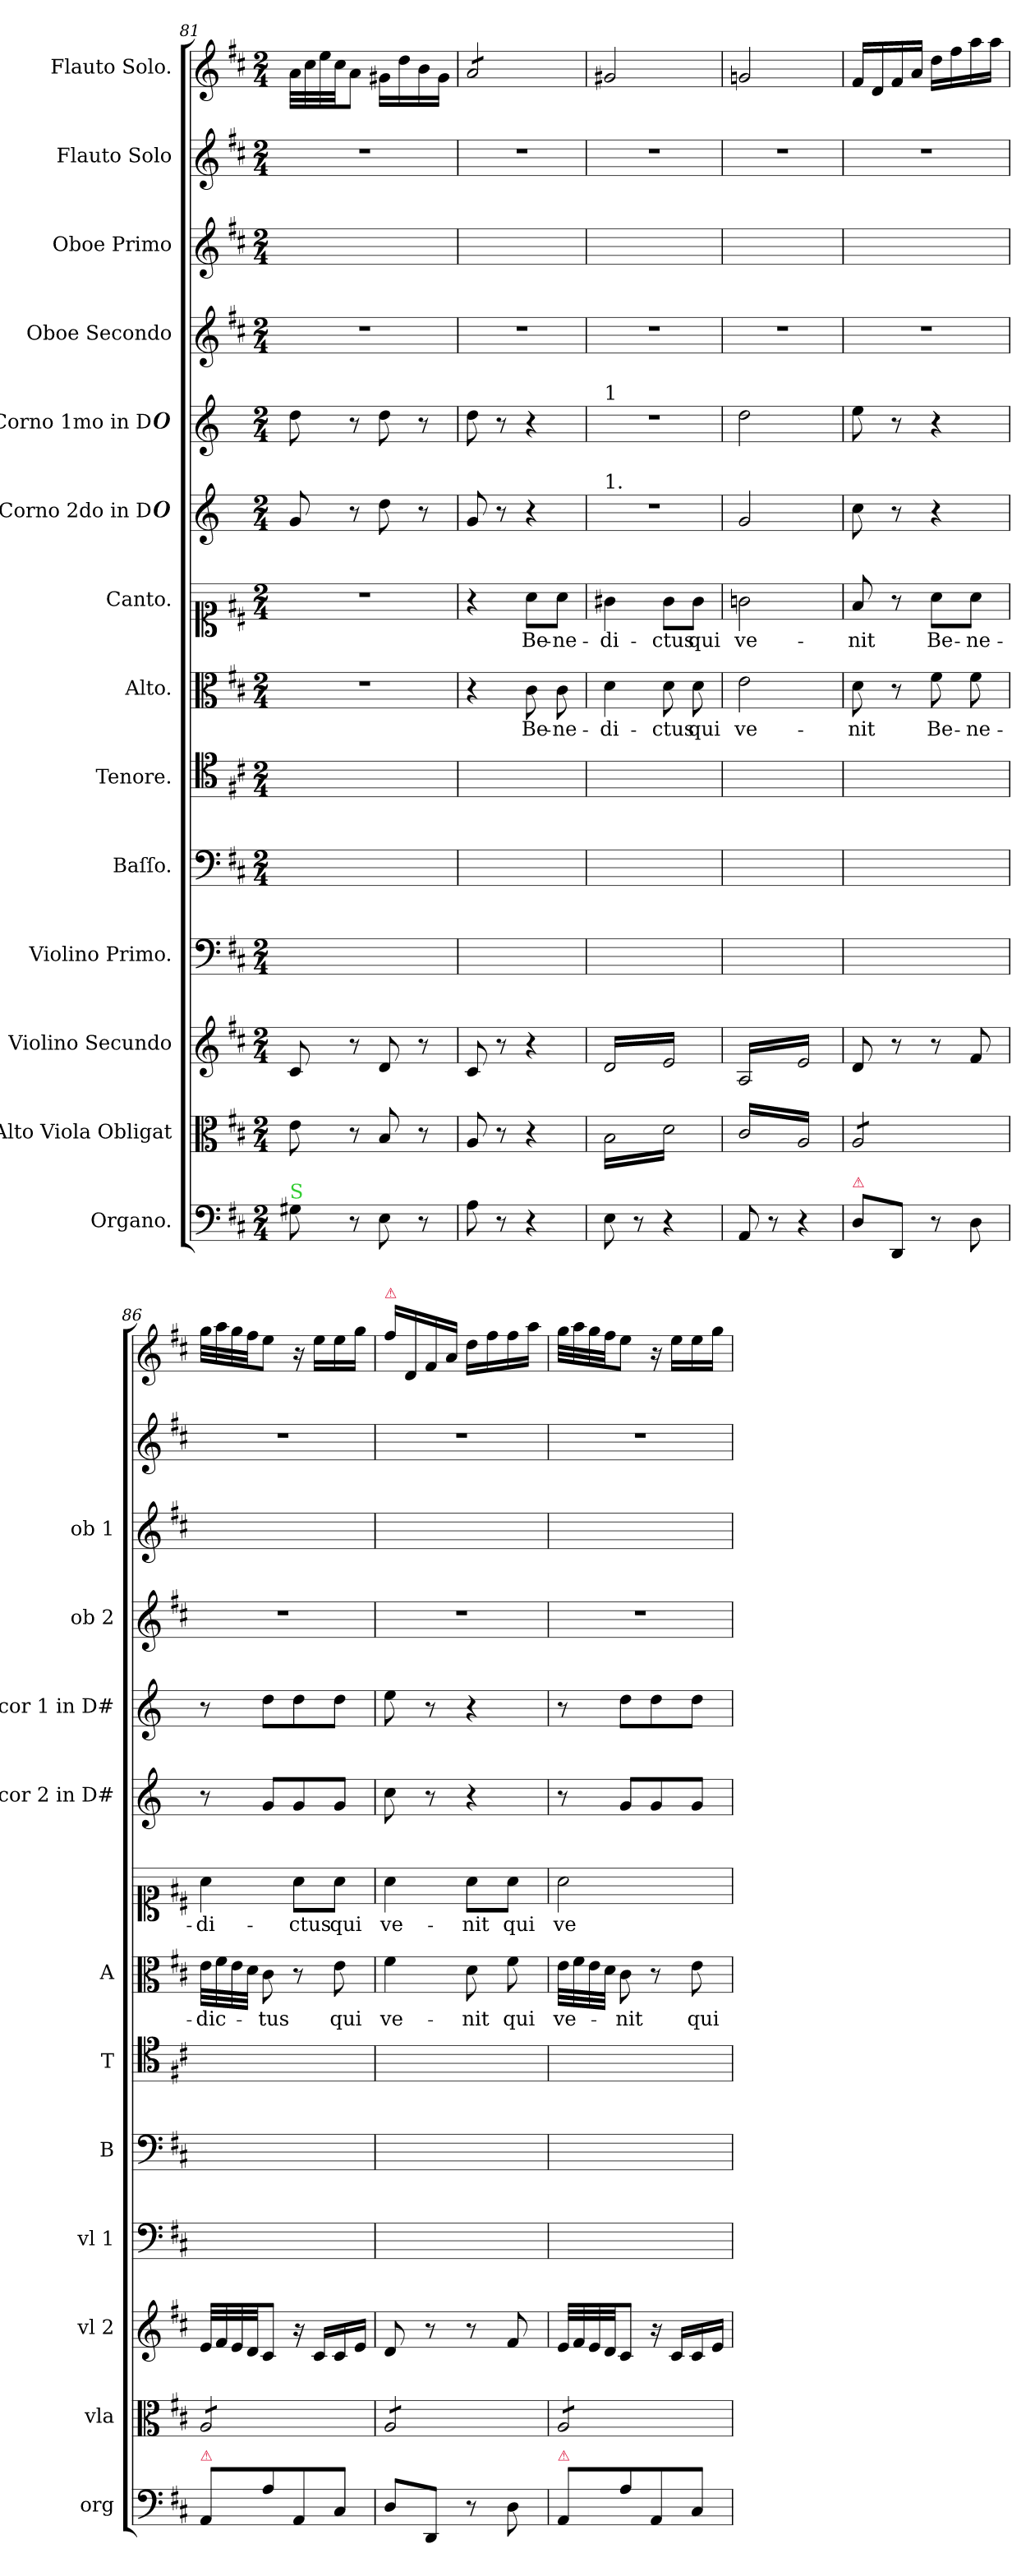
**kern	**kern	**kern	**kern	**kern	**kern	**kern	**text	**kern	**text	**kern	**kern	**kern	**kern	**kern	**kern
*part14	*part13	*part12	*part11	*part10	*part9	*part8	*part8	*part7	*part7	*part6	*part5	*part4	*part3	*part2	*part1
*staff14	*staff13	*staff12	*staff11	*staff10	*staff9	*staff8	*staff8	*staff7	*staff7	*staff6	*staff5	*staff4	*staff3	*staff2	*staff1
*I"Organo.	*I"Alto Viola Obligat	*I"Violino Secundo	*I"Violino Primo.	*I"Baſſo.	*I"Tenore.	*I"Alto.	*	*I"Canto.	*	*I"Corno 2do in D#	*I"Corno 1mo in D#	*I"Oboe Secondo	*I"Oboe Primo	*I"Flauto Solo	*I"Flauto Solo.
*I'org	*I'vla	*I'vl 2	*I'vl 1	*I'B	*I'T	*I'A	*	*	*	*I'cor 2 in D#	*I'cor 1 in D#	*I'ob 2	*I'ob 1	*	*
*clefF4	*clefC3	*clefG2	*clefF4	*clefF4	*clefC4	*clefC3	*	*clefC1	*	*clefG2	*clefG2	*clefG2	*clefG2	*clefG2	*clefG2
*	*	*	*	*	*	*	*	*	*	*ITrd6c10	*ITrd6c10	*	*	*	*
*k[f#c#]	*k[f#c#]	*k[f#c#]	*k[f#c#]	*k[f#c#]	*k[f#c#]	*k[f#c#]	*	*k[f#c#]	*	*k[f#c#]	*k[f#c#]	*k[f#c#]	*k[f#c#]	*k[f#c#]	*k[f#c#]
*D:	*D:	*D:	*D:	*D:	*D:	*D:	*	*D:	*	*D:	*D:	*D:	*D:	*D:	*D:
*M2/4	*M2/4	*M2/4	*M2/4	*M2/4	*M2/4	*M2/4	*	*M2/4	*	*M2/4	*M2/4	*M2/4	*M2/4	*M2/4	*M2/4
=81	=81	=81	=81	=81	=81	=81	=81	=81	=81	=81	=81	=81	=81	=81	=81
!LO:TX:a:color=limegreen:t=S	!	!	!	!	!	!	!	!	!	!	!	!	!	!	!
8G#X\	8e\	8c#/	2ryy	2ryy	2ryy	2r	.	2r	.	8A/	8e\	2r	2ryy	2r	32a\LLL
.	.	.	.	.	.	.	.	.	.	.	.	.	.	.	32cc#\
.	.	.	.	.	.	.	.	.	.	.	.	.	.	.	32ee\
.	.	.	.	.	.	.	.	.	.	.	.	.	.	.	32cc#\JJ
8r	8r	8r	.	.	.	.	.	.	.	8r	8r	.	.	.	8a\J
8E\	8B/	8d/	.	.	.	.	.	.	.	8e\	8e\	.	.	.	16g#X\LL
.	.	.	.	.	.	.	.	.	.	.	.	.	.	.	16dd\
8r	8r	8r	.	.	.	.	.	.	.	8r	8r	.	.	.	16b\
.	.	.	.	.	.	.	.	.	.	.	.	.	.	.	16g#\JJ
=82	=82	=82	=82	=82	=82	=82	=82	=82	=82	=82	=82	=82	=82	=82	=82
*	*	*	*	*	*	*	*	*	*	*	*	*	*	*	*tremolo
8A\	8A/	8c#/	2ryy	2ryy	2ryy	4r	.	4r	.	8A/	8e\	2r	2ryy	2r	8a/L
8r	8r	8r	.	.	.	.	.	.	.	8r	8r	.	.	.	8a/
4r	4r	4r	.	.	.	8c#\	Be-	8a\L	Be-	4r	4r	.	.	.	8a/
.	.	.	.	.	.	8c#\	-ne-	8a\J	-ne-	.	.	.	.	.	8a/J
*	*	*	*	*	*	*	*	*	*	*	*	*	*	*	*Xtremolo
=83	=83	=83	=83	=83	=83	=83	=83	=83	=83	=83	=83	=83	=83	=83	=83
!	!	!	!	!	!	!	!	!	!	!	!LO:TX:a:t=1	!	!	!	!
!	!	!	!	!	!	!	!	!	!	!LO:TX:a:t=1.	!	!	!	!	!
*	*tremolo	*	*	*	*	*	*	*	*	*	*	*	*	*	*
*	*	*tremolo	*	*	*	*	*	*	*	*	*	*	*	*	*
8E\	16B\LL	16d/LL	2ryy	2ryy	2ryy	4d\	-di-	4g#X\	-di-	2r	2r	2r	2ryy	2r	2g#X/
.	16d\	16e/	.	.	.	.	.	.	.	.	.	.	.	.	.
8r	16B\	16d/	.	.	.	.	.	.	.	.	.	.	.	.	.
.	16d\	16e/	.	.	.	.	.	.	.	.	.	.	.	.	.
4r	16B\	16d/	.	.	.	8d\	-ctus	8g#\L	-ctus	.	.	.	.	.	.
.	16d\	16e/	.	.	.	.	.	.	.	.	.	.	.	.	.
.	16B\	16d/	.	.	.	8d\	qui	8g#\J	qui	.	.	.	.	.	.
.	16d\JJ	16e/JJ	.	.	.	.	.	.	.	.	.	.	.	.	.
=84	=84	=84	=84	=84	=84	=84	=84	=84	=84	=84	=84	=84	=84	=84	=84
8AA/	16c#/LL	16A/LL	2ryy	2ryy	2ryy	2e\	ve-	2gn\	ve-	2A/	2e\	2r	2ryy	2r	2gn/
.	16A/	16e/	.	.	.	.	.	.	.	.	.	.	.	.	.
8r	16c#/	16A/	.	.	.	.	.	.	.	.	.	.	.	.	.
.	16A/	16e/	.	.	.	.	.	.	.	.	.	.	.	.	.
4r	16c#/	16A/	.	.	.	.	.	.	.	.	.	.	.	.	.
.	16A/	16e/	.	.	.	.	.	.	.	.	.	.	.	.	.
.	16c#/	16A/	.	.	.	.	.	.	.	.	.	.	.	.	.
.	16A/JJ	16e/JJ	.	.	.	.	.	.	.	.	.	.	.	.	.
*	*	*Xtremolo	*	*	*	*	*	*	*	*	*	*	*	*	*
=85	=85	=85	=85	=85	=85	=85	=85	=85	=85	=85	=85	=85	=85	=85	=85
!LO:TX:a:color=crimson:t=⚠	!	!	!	!	!	!	!	!	!	!	!	!	!	!	!
8D\L	8A/L	8d/	2ryy	2ryy	2ryy	8d\	-nit	8f#/	-nit	8d\	8f#\	2r	2ryy	2r	16f#/LL
.	.	.	.	.	.	.	.	.	.	.	.	.	.	.	16d/
8DD/J	8A/	8r	.	.	.	8r	.	8r	.	8r	8r	.	.	.	16f#/
.	.	.	.	.	.	.	.	.	.	.	.	.	.	.	16a/JJ
8r	8A/	8r	.	.	.	8f#\	Be-	8a\L	Be-	4r	4r	.	.	.	16dd\LL
.	.	.	.	.	.	.	.	.	.	.	.	.	.	.	16ff#\
8D\	8A/J	8f#/	.	.	.	8f#\	-ne-	8a\J	-ne-	.	.	.	.	.	16aa\
.	.	.	.	.	.	.	.	.	.	.	.	.	.	.	16aa\JJ
=86	=86	=86	=86	=86	=86	=86	=86	=86	=86	=86	=86	=86	=86	=86	=86
!LO:TX:a:color=crimson:t=⚠	!	!	!	!	!	!	!	!	!	!	!	!	!	!	!
8AA/L	8A/L	32e/LLL	2ryy	2ryy	2ryy	32e\LLL	-dic-	4a\	-di-	8r	8r	2r	2ryy	2r	32gg\LLL
.	.	32f#/	.	.	.	32f#\	.	.	.	.	.	.	.	.	32aa\
.	.	32e/	.	.	.	32e\	.	.	.	.	.	.	.	.	32gg\
.	.	32d/JJ	.	.	.	32d\JJJ	.	.	.	.	.	.	.	.	32ff#\JJ
8A\	8A/	8c#/J	.	.	.	8c#\	-tus	.	.	8A/L	8e\L	.	.	.	8ee\J
8AA/	8A/	16r	.	.	.	8r	.	8a\L	-ctus	8A/	8e\	.	.	.	16r
.	.	16c#/LL	.	.	.	.	.	.	.	.	.	.	.	.	16ee\LL
8C#/J	8A/J	16c#/	.	.	.	8e\	qui	8a\J	qui	8A/J	8e\J	.	.	.	16ee\
.	.	16e/JJ	.	.	.	.	.	.	.	.	.	.	.	.	16gg\JJ
=87	=87	=87	=87	=87	=87	=87	=87	=87	=87	=87	=87	=87	=87	=87	=87
!	!	!	!	!	!	!	!	!	!	!	!	!	!	!	!LO:TX:a:color=crimson:t=⚠
8D/L	8A/L	8d/	2ryy	2ryy	2ryy	4f#\	ve-	4a\	ve-	8d\	8f#\	2r	2ryy	2r	16ff#\LL
.	.	.	.	.	.	.	.	.	.	.	.	.	.	.	16d/
8DD/J	8A/	8r	.	.	.	.	.	.	.	8r	8r	.	.	.	16f#/
.	.	.	.	.	.	.	.	.	.	.	.	.	.	.	16a/JJ
8r	8A/	8r	.	.	.	8d\	-nit	8a\L	-nit	4r	4r	.	.	.	16dd\LL
.	.	.	.	.	.	.	.	.	.	.	.	.	.	.	16ff#\
8D\	8A/J	8f#/	.	.	.	8f#\	qui	8a\J	qui	.	.	.	.	.	16ff#\
.	.	.	.	.	.	.	.	.	.	.	.	.	.	.	16aa\JJ
=88	=88	=88	=88	=88	=88	=88	=88	=88	=88	=88	=88	=88	=88	=88	=88
!LO:TX:a:color=crimson:t=⚠	!	!	!	!	!	!	!	!	!	!	!	!	!	!	!
8AA/L	8A/L	32e/LLL	2ryy	2ryy	2ryy	32e\LLL	ve-	2a\	ve-	8r	8r	2r	2ryy	2r	32gg\LLL
.	.	32f#/	.	.	.	32f#\	.	.	.	.	.	.	.	.	32aa\
.	.	32e/	.	.	.	32e\	.	.	.	.	.	.	.	.	32gg\
.	.	32d/JJ	.	.	.	32d\JJJ	.	.	.	.	.	.	.	.	32ff#\JJ
8A\	8A/	8c#/J	.	.	.	8c#\	-nit	.	.	8A/L	8e\L	.	.	.	8ee\J
8AA/	8A/	16r	.	.	.	8r	.	.	.	8A/	8e\	.	.	.	16r
.	.	16c#/LL	.	.	.	.	.	.	.	.	.	.	.	.	16ee\LL
8C#/J	8A/J	16c#/	.	.	.	8e\	qui	.	.	8A/J	8e\J	.	.	.	16ee\
*	*Xtremolo	*	*	*	*	*	*	*	*	*	*	*	*	*	*
.	.	16e/JJ	.	.	.	.	.	.	.	.	.	.	.	.	16gg\JJ
=	=	=	=	=	=	=	=	=	=	=	=	=	=	=	=
*-	*-	*-	*-	*-	*-	*-	*-	*-	*-	*-	*-	*-	*-	*-	*-
